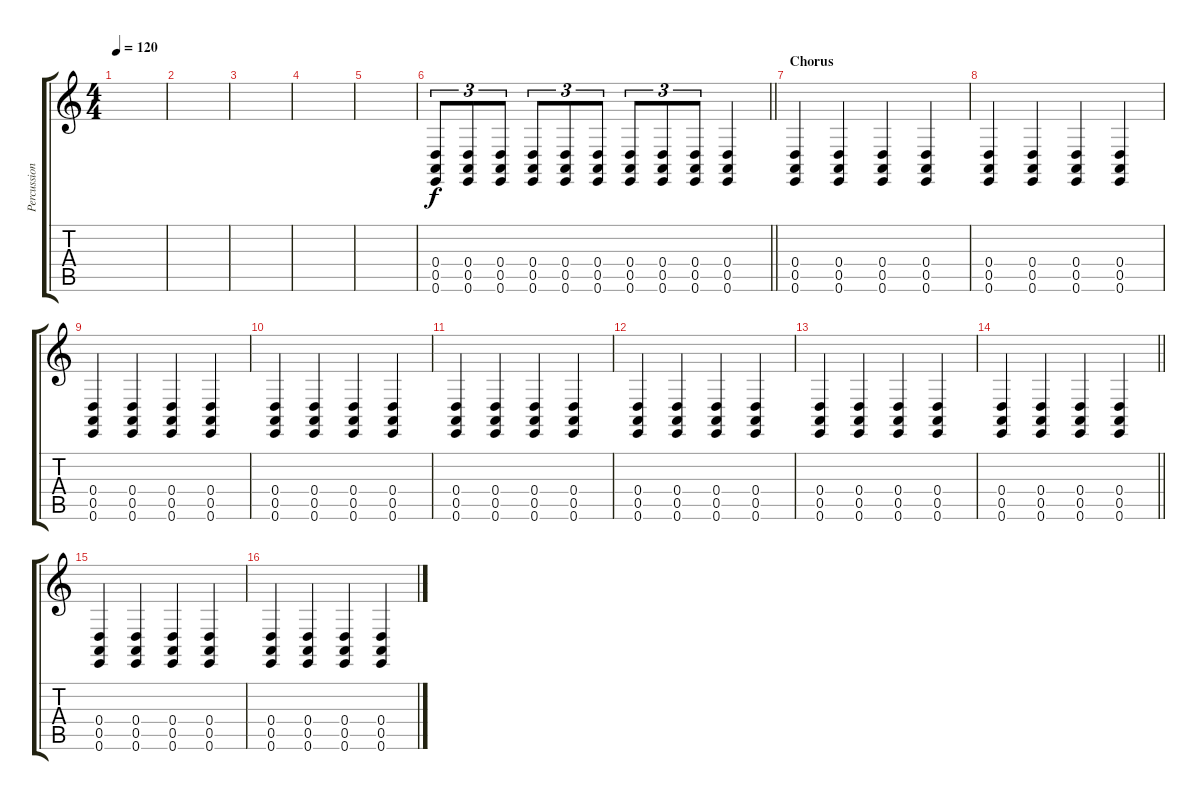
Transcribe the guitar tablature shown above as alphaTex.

\track ("Percussion" "Percussion") {instrument melodictom}
\staff {score tabs}
\tuning (E4 B3 G3 D3 A2 E2) {hide}
\ts (4 4)
\tempo 120
\clef g2
\ks c
|
|
|
|
|
\barLineRight lightlight
(0.4 0.5 0.6).8{tu (3 2)} (0.4 0.5 0.6).8{tu (3 2)} (0.4 0.5 0.6).8{tu (3 2)} (0.4 0.5 0.6).8{tu (3 2)} (0.4 0.5 0.6).8{tu (3 2)} (0.4 0.5 0.6).8{tu (3 2)} (0.4 0.5 0.6).8{tu (3 2)} (0.4 0.5 0.6).8{tu (3 2)} (0.4 0.5 0.6).8{tu (3 2)} (0.4 0.5 0.6).4 |
\section ("" "Chorus")
(0.4 0.5 0.6).4 (0.4 0.5 0.6).4 (0.4 0.5 0.6).4 (0.4 0.5 0.6).4 |
(0.4 0.5 0.6).4 (0.4 0.5 0.6).4 (0.4 0.5 0.6).4 (0.4 0.5 0.6).4 |
(0.4 0.5 0.6).4 (0.4 0.5 0.6).4 (0.4 0.5 0.6).4 (0.4 0.5 0.6).4 |
(0.4 0.5 0.6).4 (0.4 0.5 0.6).4 (0.4 0.5 0.6).4 (0.4 0.5 0.6).4 |
(0.4 0.5 0.6).4 (0.4 0.5 0.6).4 (0.4 0.5 0.6).4 (0.4 0.5 0.6).4 |
(0.4 0.5 0.6).4 (0.4 0.5 0.6).4 (0.4 0.5 0.6).4 (0.4 0.5 0.6).4 |
(0.4 0.5 0.6).4 (0.4 0.5 0.6).4 (0.4 0.5 0.6).4 (0.4 0.5 0.6).4 |
\barLineRight lightlight
(0.4 0.5 0.6).4 (0.4 0.5 0.6).4 (0.4 0.5 0.6).4 (0.4 0.5 0.6).4 |
\section ("" "")
(0.4 0.5 0.6).4 (0.4 0.5 0.6).4 (0.4 0.5 0.6).4 (0.4 0.5 0.6).4 |
(0.4 0.5 0.6).4 (0.4 0.5 0.6).4 (0.4 0.5 0.6).4 (0.4 0.5 0.6).4
